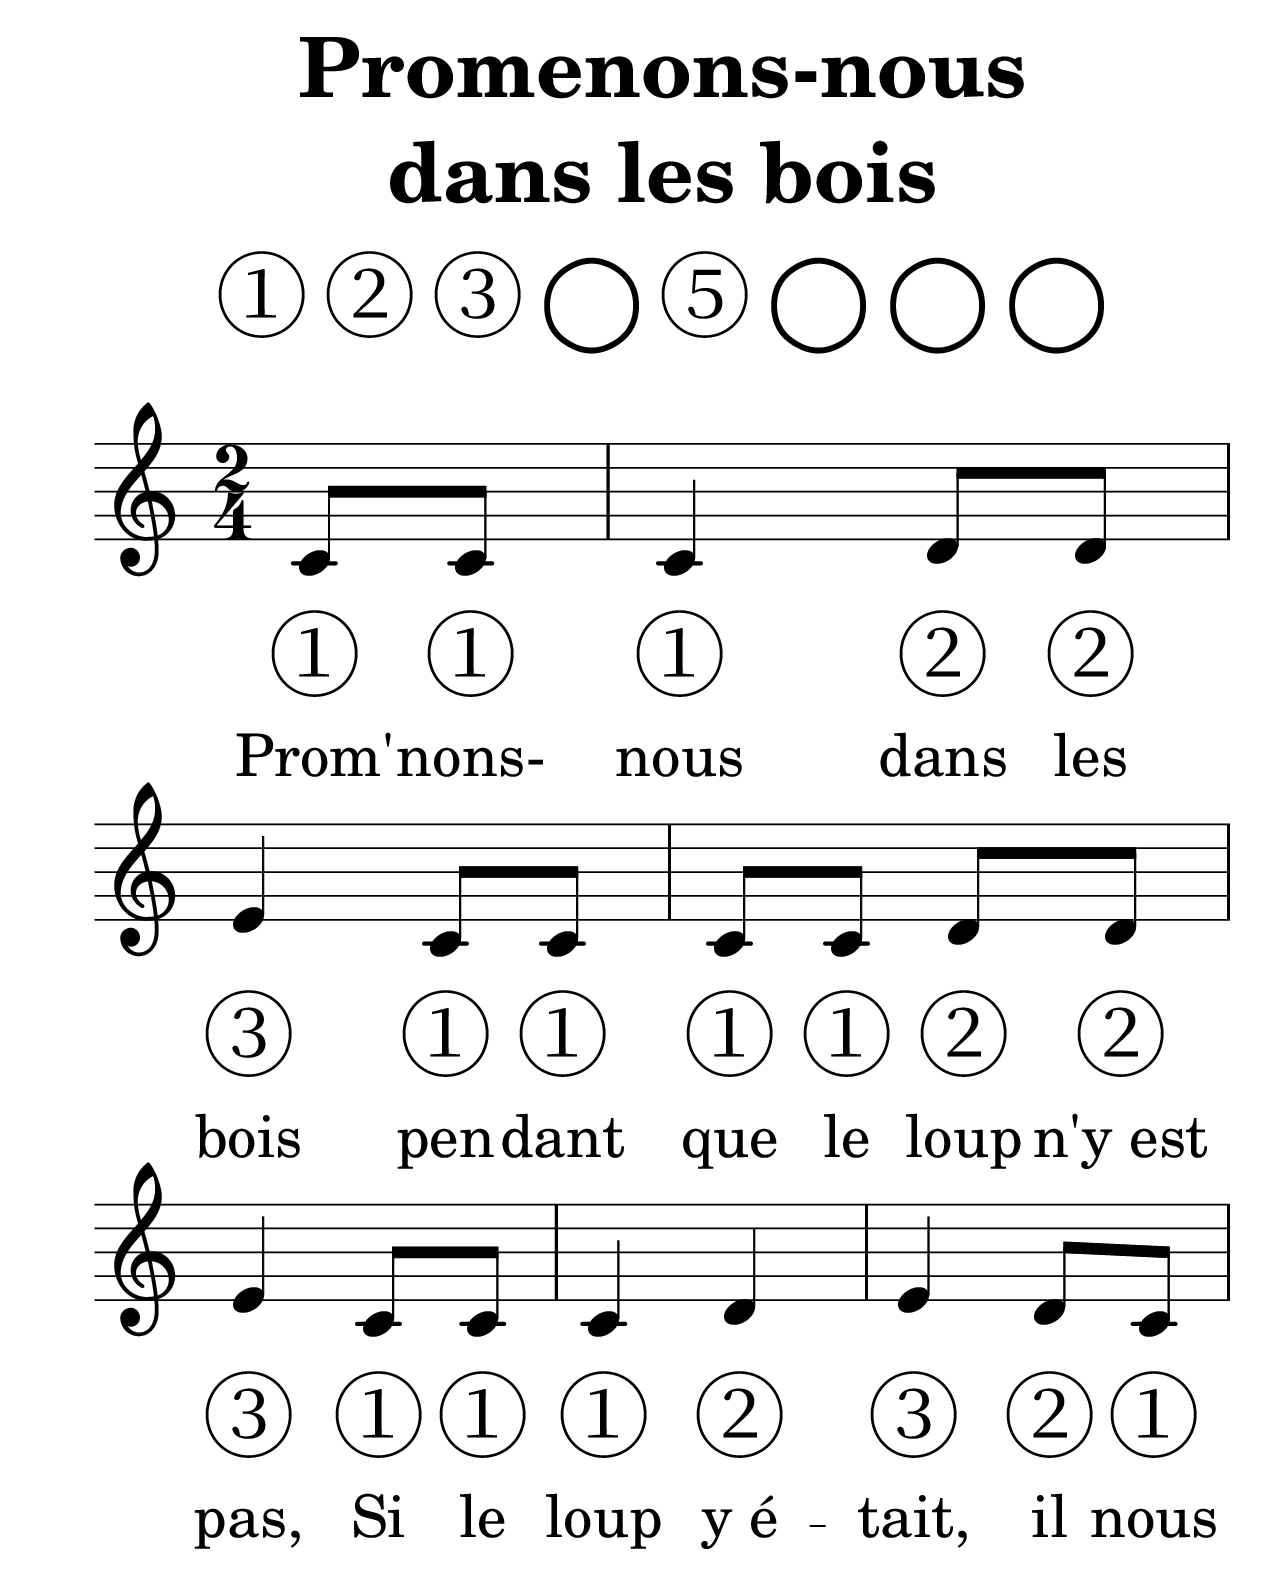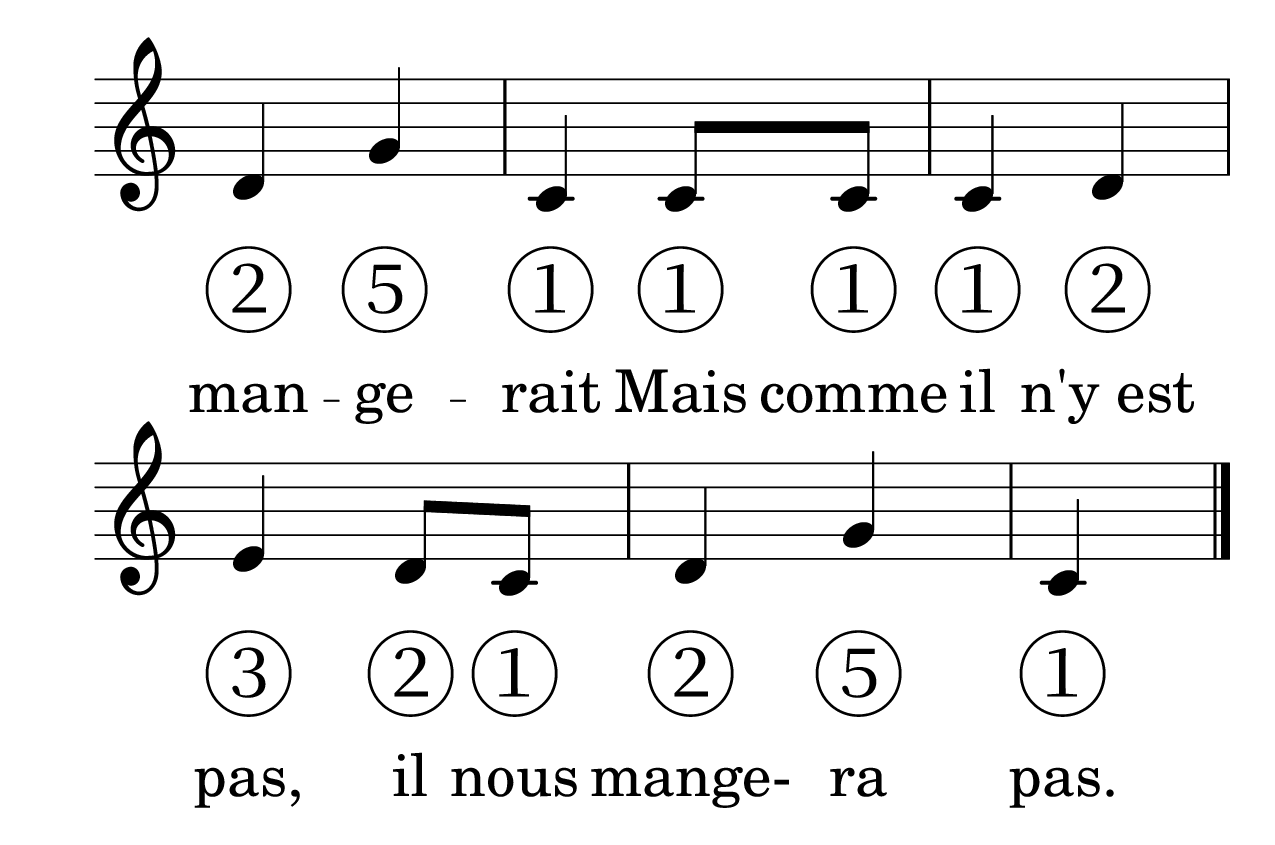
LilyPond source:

\version "2.18.2"
\include "common.ly"
\version "2.18.2"

% for reference
% ① ② ③ ④ ⑤ ⑥ ⑦ ⑧ ◯

% empty circles with bar number to colorize
oc = "①"
od = "②"
oe = "③"
of = "④"
og = "⑤"
oap = "⑥"
obp = "⑦"
ocp = "⑧"
oo = "◯"


% Adapted from typeset CC-BY Wikisource

\header {
 title = \markup { \center-column {\line{"Promenons-nous"} \line{"dans les bois"}}}
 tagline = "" 
}

\markup {
  \column {
  \vspace #0.5
  \fill-line { \column { \line { 
    \fontsize #5 { \oc \od \oe \oo \og \oo \oo \oo}}}}
  \vspace #0.5
  }
}

\score {
\new Staff <<  
 \clef treble
 \time 2/4
 \key c \major 
 \transpose g c {
 \relative c'' {
    \partial 4
    g8 g 
    g4 a8 a 
    b4 g8 g
    g g
    a a
    b4 g8 g8

    g4 a
    b a8 g
    a4 d
    g, 
    
    g8 g g4 a b a8 g a4 d g,
    
  
  \bar "|."

 }
}

\addlyrics {
    \set fontSize = #4
    \oc \oc \oc \od \od \oe
    \oc \oc \oc \oc \od \od \oe
    \oc \oc \oc \od \oe \od \oc \od 
    \og \oc \oc \oc \oc \od \oe
    \od \oc \od \og \oc
   }

\addlyrics {
  Prom' -- nons- nous dans les bois
  pen -- dant que le loup n'y_est pas,
  Si le loup y_é -- tait,
  il nous man -- ge -- rait
  Mais comme il n'y_est pas, il nous mange- ra pas. 
} 
 
>>

\layout { }

\midi {
    \context {
      \Score
      tempoWholesPerMinute = #(ly:make-moment 100 4)
    }
  }

}
